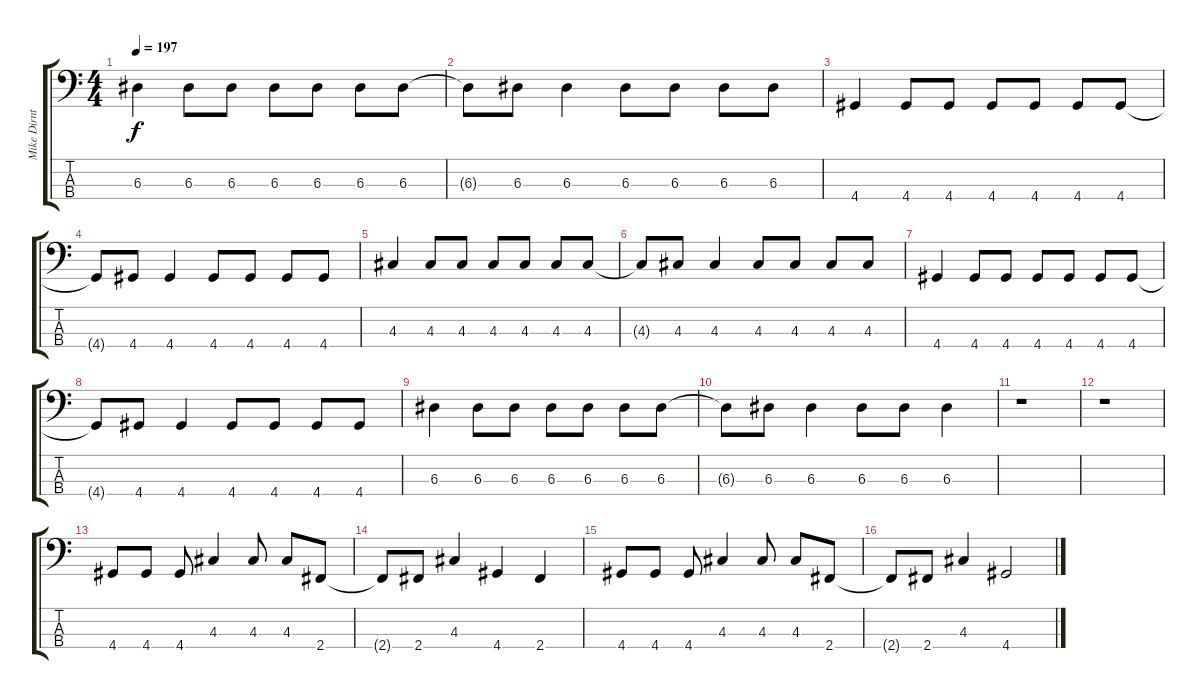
\track ("Mike Dirnt" "Mike Dirnt") {instrument electricbassfinger}
\staff {score tabs}
\tuning (G2 D2 A1 E1) {hide}
\ts (4 4)
\tempo 197
\clef f4
\ks c
6.3.4{dy f} 6.3.8 6.3.8 6.3.8 6.3.8 6.3.8 6.3.8 |
6.3{t}.8 6.3.8 6.3.4 6.3.8 6.3.8 6.3.8 6.3.8 |
4.4.4 4.4.8 4.4.8 4.4.8 4.4.8 4.4.8 4.4.8 |
4.4{t}.8 4.4.8 4.4.4 4.4.8 4.4.8 4.4.8 4.4.8 |
4.3.4 4.3.8 4.3.8 4.3.8 4.3.8 4.3.8 4.3.8 |
4.3{t}.8 4.3.8 4.3.4 4.3.8 4.3.8 4.3.8 4.3.8 |
4.4.4 4.4.8 4.4.8 4.4.8 4.4.8 4.4.8 4.4.8 |
4.4{t}.8 4.4.8 4.4.4 4.4.8 4.4.8 4.4.8 4.4.8 |
6.3.4 6.3.8 6.3.8 6.3.8 6.3.8 6.3.8 6.3.8 |
6.3{t}.8 6.3.8 6.3.4 6.3.8 6.3.8 6.3.4 |
r.1 |
r.1 |
4.4.8 4.4.8 4.4.8 4.3.4 4.3.8 4.3.8 2.4.8 |
2.4{t}.8 2.4.8 4.3.4 4.4.4 2.4.4 |
4.4.8 4.4.8 4.4.8 4.3.4 4.3.8 4.3.8 2.4.8 |
2.4{t}.8 2.4.8 4.3.4 4.4.2
